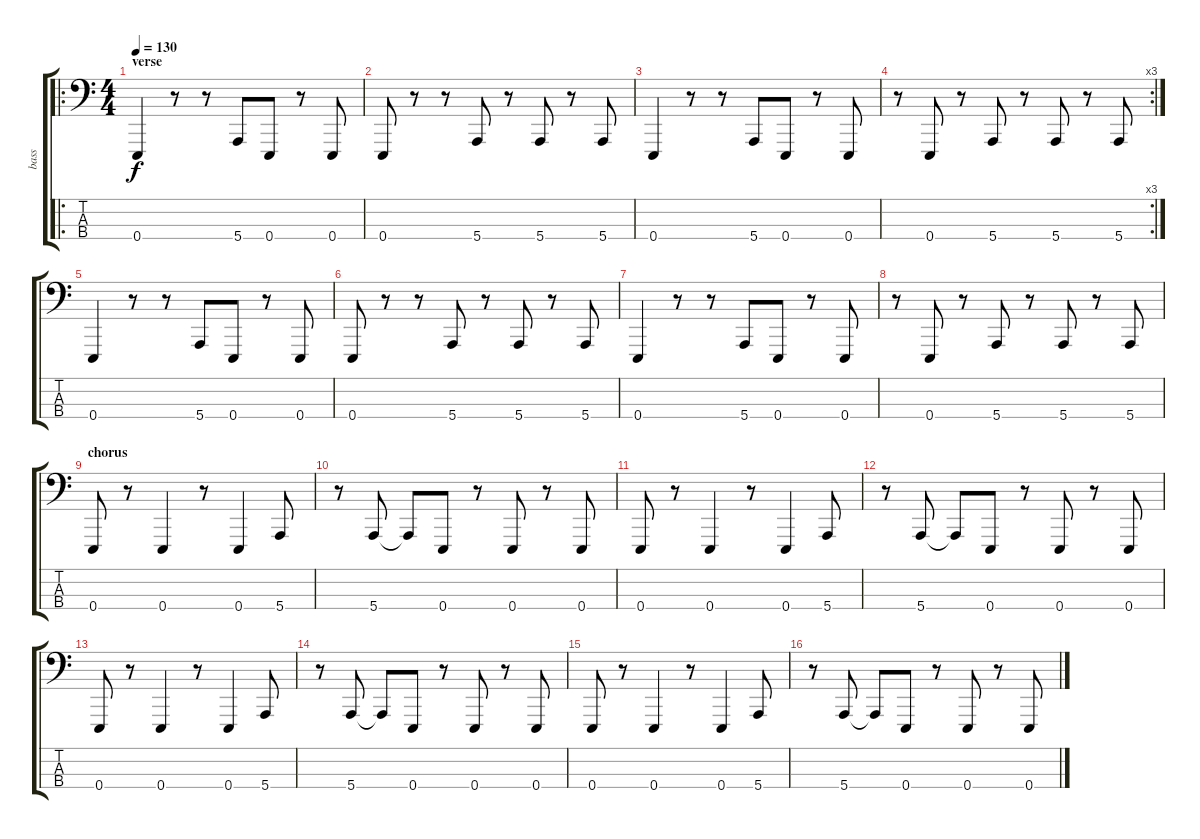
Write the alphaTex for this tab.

\track ("bass" "bass") {instrument lead8bassandlead}
\staff {score tabs}
\tuning (G2 D2 A1 E1) {hide}
\ro
\ts (4 4)
\section ("" "verse ")
\tempo 130
\clef f4
\ks c
0.4.4{dy f} r.8 r.8 5.4.8 0.4.8 r.8 0.4.8 |
0.4.8 r.8 r.8 5.4.8 r.8 5.4.8 r.8 5.4.8 |
0.4.4 r.8 r.8 5.4.8 0.4.8 r.8 0.4.8 |
\rc 3
r.8 0.4.8 r.8 5.4.8 r.8 5.4.8 r.8 5.4.8 |
0.4.4 r.8 r.8 5.4.8 0.4.8 r.8 0.4.8 |
0.4.8 r.8 r.8 5.4.8 r.8 5.4.8 r.8 5.4.8 |
0.4.4 r.8 r.8 5.4.8 0.4.8 r.8 0.4.8 |
r.8 0.4.8 r.8 5.4.8 r.8 5.4.8 r.8 5.4.8 |
\section ("" "chorus")
0.4.8 r.8 0.4.4 r.8 0.4.4 5.4.8 |
r.8 5.4.8 5.4{t}.8 0.4.8 r.8 0.4.8 r.8 0.4.8 |
0.4.8 r.8 0.4.4 r.8 0.4.4 5.4.8 |
r.8 5.4.8 5.4{t}.8 0.4.8 r.8 0.4.8 r.8 0.4.8 |
0.4.8 r.8 0.4.4 r.8 0.4.4 5.4.8 |
r.8 5.4.8 5.4{t}.8 0.4.8 r.8 0.4.8 r.8 0.4.8 |
0.4.8 r.8 0.4.4 r.8 0.4.4 5.4.8 |
r.8 5.4.8 5.4{t}.8 0.4.8 r.8 0.4.8 r.8 0.4.8
